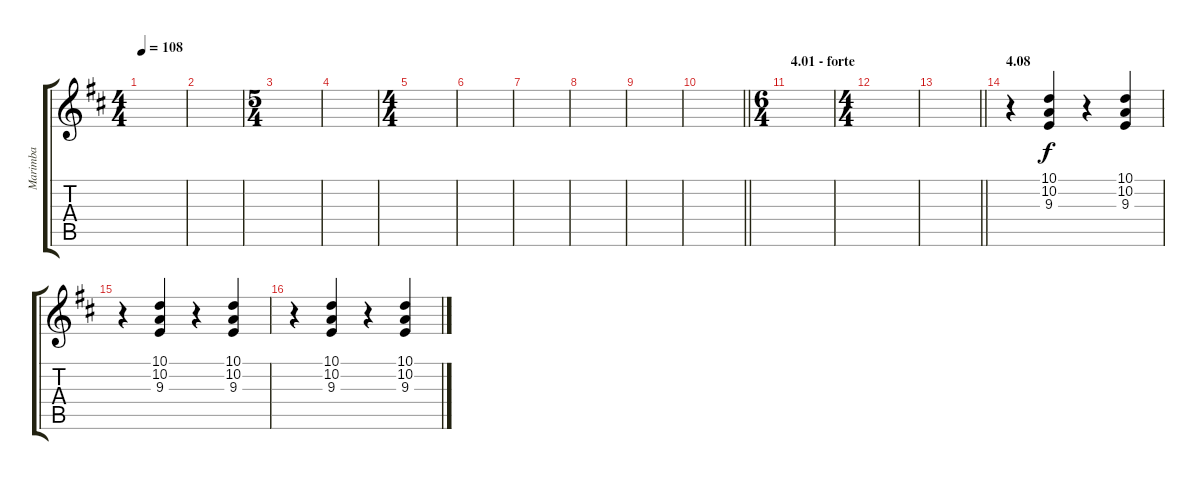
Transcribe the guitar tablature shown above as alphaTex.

\track ("Marimba" "Marimba") {instrument marimba}
\staff {score tabs}
\tuning (E4 B3 G3 D3 A2 E2) {hide}
\ts (4 4)
\tempo 108
\clef g2
\ks d
|
|
\ts (5 4)
|
|
\ts (4 4)
|
|
|
|
|
\barLineRight lightlight
|
\ts (6 4)
\section ("" "4.01 - forte")
|
\ts (4 4)
|
\barLineRight lightlight
|
\section ("" "4.08")
r.4 (10.1 10.2 9.3).4 r.4 (10.1 10.2 9.3).4 |
r.4 (10.1 10.2 9.3).4 r.4 (10.1 10.2 9.3).4 |
r.4 (10.1 10.2 9.3).4 r.4 (10.1 10.2 9.3).4
